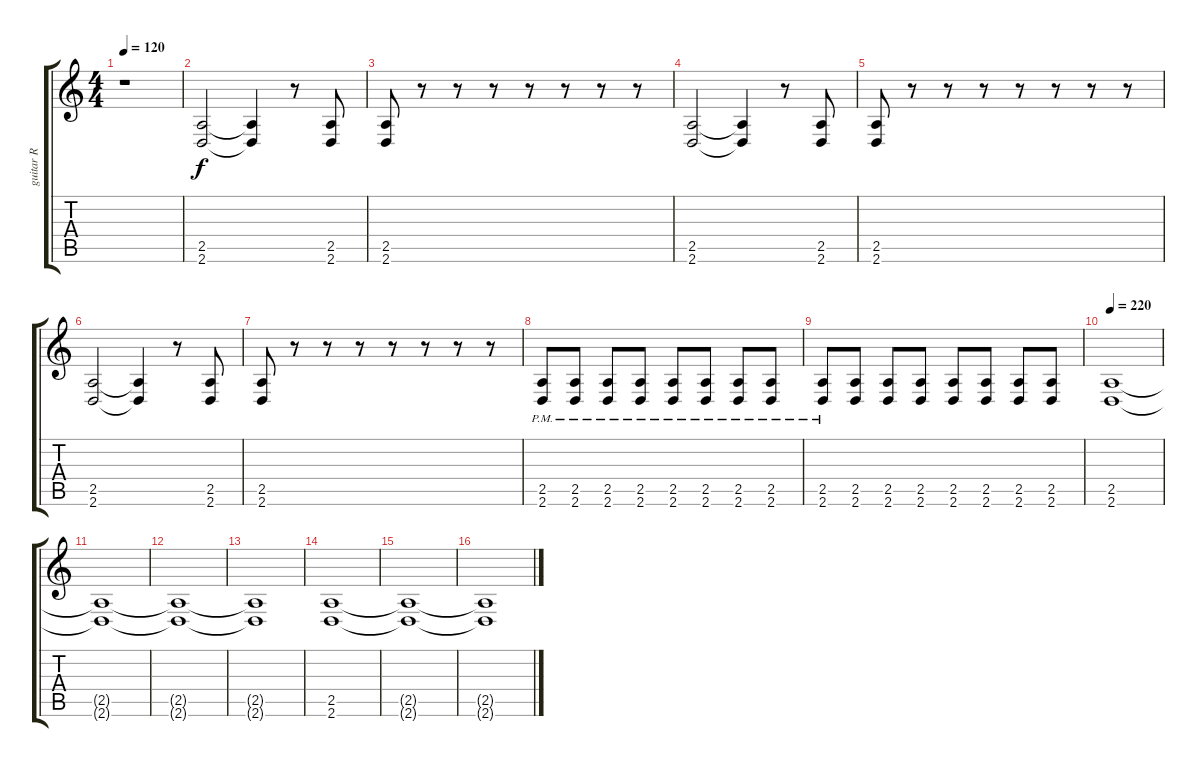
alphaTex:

\track ("guitar R" "guitar R") {instrument overdrivenguitar}
\staff {score tabs}
\tuning (D4 A3 F3 C3 G2 C2) {hide}
\ts (4 4)
\tempo 120
\clef g2
\ks c
r.1{dy f} |
(2.5 2.6).2 (2.5{t} 2.6{t}).4 r.8 (2.5 2.6).8 |
(2.5 2.6).8 r.8 r.8 r.8 r.8 r.8 r.8 r.8 |
(2.5 2.6).2 (2.5{t} 2.6{t}).4 r.8 (2.5 2.6).8 |
(2.5 2.6).8 r.8 r.8 r.8 r.8 r.8 r.8 r.8 |
(2.5 2.6).2 (2.5{t} 2.6{t}).4 r.8 (2.5 2.6).8 |
(2.5 2.6).8 r.8 r.8 r.8 r.8 r.8 r.8 r.8 |
(2.5{pm} 2.6{pm}).8 (2.5{pm} 2.6{pm}).8 (2.5{pm} 2.6{pm}).8 (2.5{pm} 2.6{pm}).8 (2.5{pm} 2.6{pm}).8 (2.5{pm} 2.6{pm}).8 (2.5{pm} 2.6{pm}).8 (2.5{pm} 2.6{pm}).8 |
(2.5{pm} 2.6{pm}).8 (2.5 2.6).8 (2.5 2.6).8 (2.5 2.6).8 (2.5 2.6).8 (2.5 2.6).8 (2.5 2.6).8 (2.5 2.6).8 |
\tempo 220
(2.5 2.6).1 |
(2.5{t} 2.6{t}).1 |
(2.5{t} 2.6{t}).1 |
(2.5{t} 2.6{t}).1 |
(2.5 2.6).1 |
(2.5{t} 2.6{t}).1 |
(2.5{t} 2.6{t}).1
